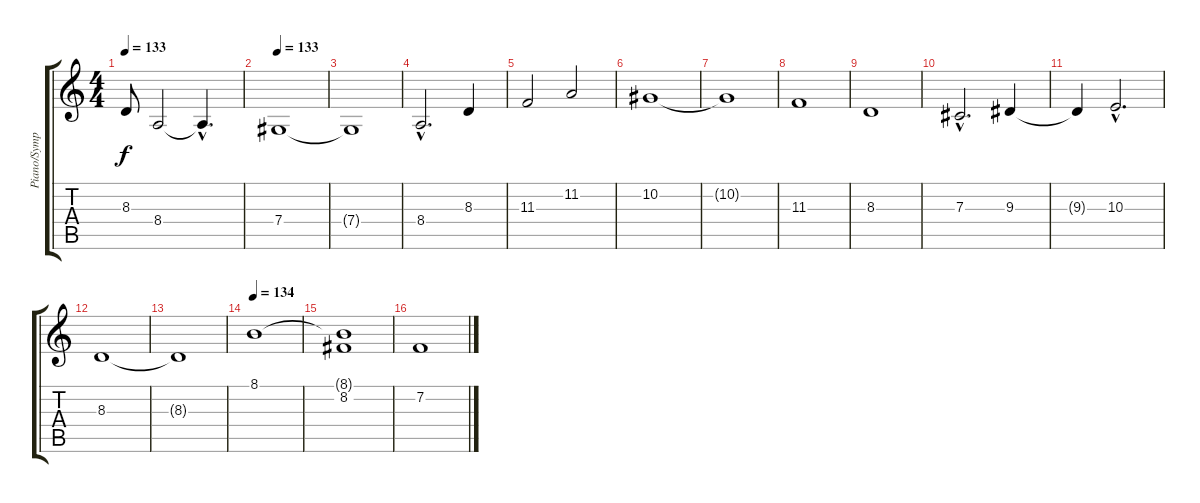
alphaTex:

\track ("Piano/Symphony" "Piano/Symp") {instrument electricgrandpiano}
\staff {score tabs}
\tuning (Eb4 Bb3 Gb3 Db3 Ab2 Eb2) {hide}
\ts (4 4)
\tempo 133
\clef g2
\ks c
8.3{t}.8{dy f} 8.4.2 8.4{hac t}.4{d} |
\tempo 133
7.4.1{instrument stringensemble1} |
7.4{t}.1 |
8.4{hac}.2{d} 8.3.4 |
11.3.2 11.2.2 |
10.2.1{instrument stringensemble1} |
10.2{t}.1 |
11.3.1 |
8.3.1 |
7.3{hac}.2{d instrument stringensemble1} 9.3.4 |
9.3{t}.4 10.3{hac}.2{d} |
8.3.1 |
8.3{t}.1 |
\tempo 134
8.1.1{instrument stringensemble1} |
(8.1{t} 8.2).1 |
7.2.1
